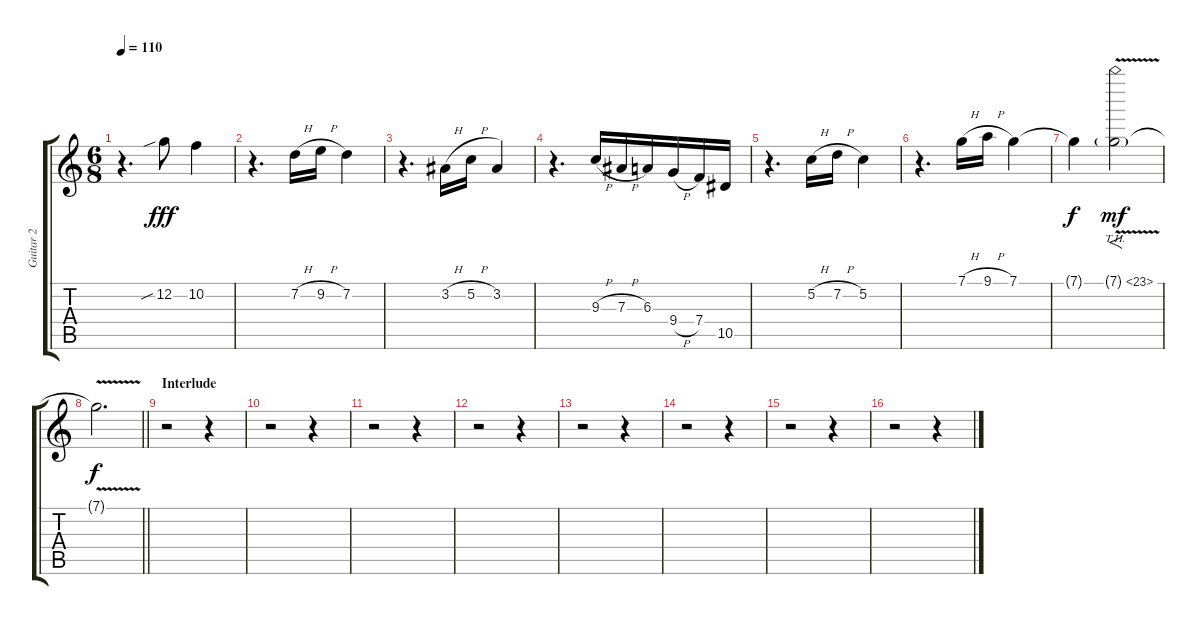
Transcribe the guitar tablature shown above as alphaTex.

\track ("Guitar 2" "Guitar 2") {instrument distortionguitar}
\staff {score tabs}
\tuning (C4 G3 Eb3 Bb2 F2 C2) {hide}
\ts (6 8)
\tempo 110
\clef g2
\ks c
r.4{d dy fff} 12.2{sib}.8 10.2.4 |
r.4{d} 7.2{h}.16 9.2{h}.16 7.2.4 |
r.4{d} 3.2{h}.16 5.2{h}.16 3.2.4 |
r.4{d} 9.3{h}.16 7.3{h}.16 6.3.16 9.4{h}.16 7.4.16 10.5.16 |
r.4{d} 5.2{h}.16 7.2{h}.16 5.2.4 |
r.4{d} 7.1{h}.16 9.1{h}.16 7.1.4 |
7.1{t}.4{dy f} 7.1{th 16 v g}.2{f dy mf} |
\barLineRight lightlight
7.1{t}.2{d dy f} |
\section ("" "Interlude")
r.2{balance 8 instrument distortionguitar} r.4 |
r.2 r.4 |
r.2 r.4 |
r.2 r.4 |
r.2 r.4 |
r.2 r.4 |
r.2 r.4 |
r.2 r.4
